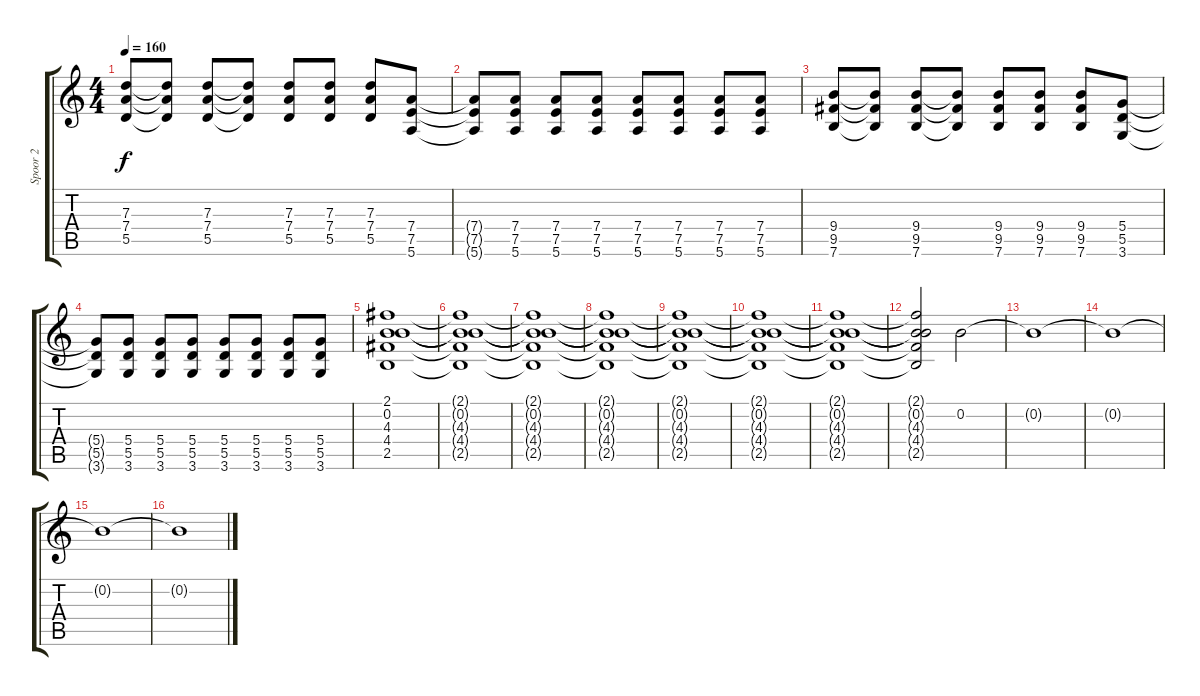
\track ("Spoor 2" "Spoor 2") {instrument distortionguitar}
\staff {score tabs}
\tuning (E4 B3 G3 D3 A2 E2) {hide}
\ts (4 4)
\tempo 160
\clef g2
\ks c
(7.3 7.4 5.5).8{dy f} (7.3{t} 7.4{t} 5.5{t}).8 (7.3 7.4 5.5).8 (7.3{t} 7.4{t} 5.5{t}).8 (7.3 7.4 5.5).8 (7.3 7.4 5.5).8 (7.3 7.4 5.5).8 (7.4 7.5 5.6).8 |
(7.4{t} 7.5{t} 5.6{t}).8 (7.4 7.5 5.6).8 (7.4 7.5 5.6).8 (7.4 7.5 5.6).8 (7.4 7.5 5.6).8 (7.4 7.5 5.6).8 (7.4 7.5 5.6).8 (7.4 7.5 5.6).8 |
(9.4 9.5 7.6).8 (9.4{t} 9.5{t} 7.6{t}).8 (9.4 9.5 7.6).8 (9.4{t} 9.5{t} 7.6{t}).8 (9.4 9.5 7.6).8 (9.4 9.5 7.6).8 (9.4 9.5 7.6).8 (5.4 5.5 3.6).8 |
(5.4{t} 5.5{t} 3.6{t}).8 (5.4 5.5 3.6).8 (5.4 5.5 3.6).8 (5.4 5.5 3.6).8 (5.4 5.5 3.6).8 (5.4 5.5 3.6).8 (5.4 5.5 3.6).8 (5.4 5.5 3.6).8 |
(2.1 0.2 4.3 4.4 2.5).1 |
(2.1{t} 0.2{t} 4.3{t} 4.4{t} 2.5{t}).1 |
(2.1{t} 0.2{t} 4.3{t} 4.4{t} 2.5{t}).1 |
(2.1{t} 0.2{t} 4.3{t} 4.4{t} 2.5{t}).1 |
(2.1{t} 0.2{t} 4.3{t} 4.4{t} 2.5{t}).1 |
(2.1{t} 0.2{t} 4.3{t} 4.4{t} 2.5{t}).1 |
(2.1{t} 0.2{t} 4.3{t} 4.4{t} 2.5{t}).1 |
(2.1{t} 0.2{t} 4.3{t} 4.4{t} 2.5{t}).2 0.2.2 |
0.2{t}.1 |
0.2{t}.1 |
0.2{t}.1 |
0.2{t}.1
